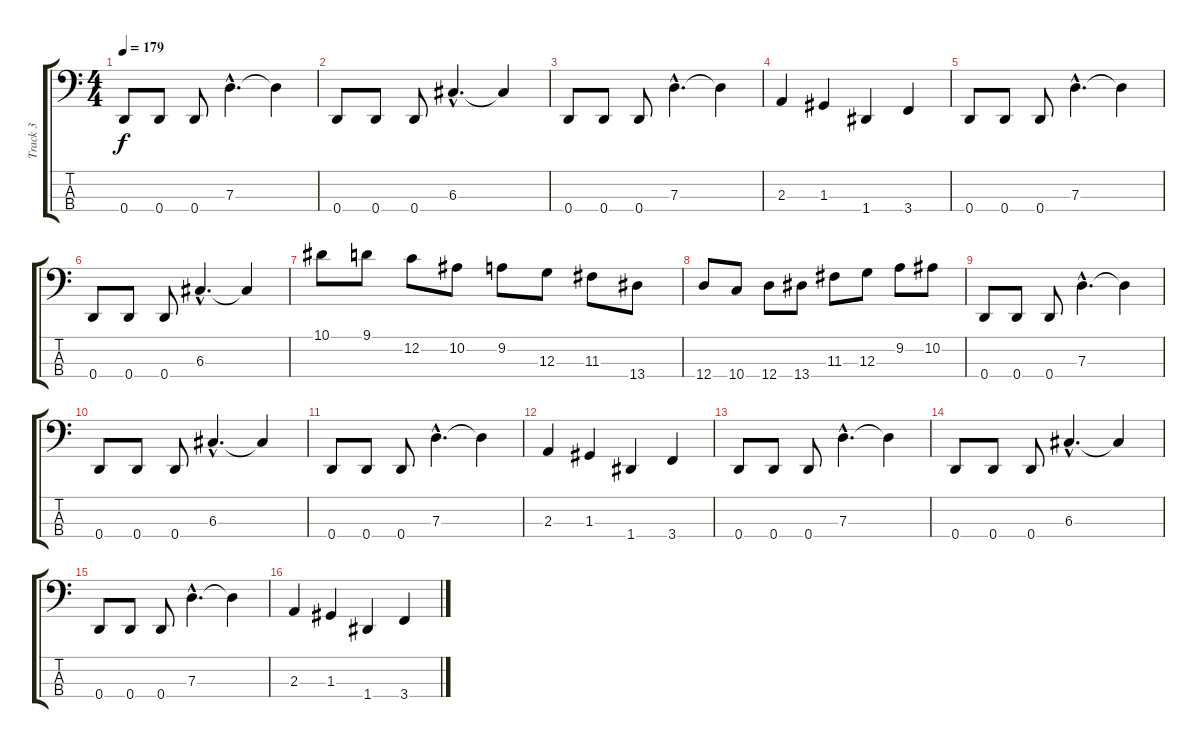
\track ("Track 3" "Track 3") {instrument electricbassfinger}
\staff {score tabs}
\tuning (F2 C2 G1 D1) {hide}
\ts (4 4)
\tempo 179
\clef f4
\ks c
0.4.8{dy f} 0.4.8 0.4.8 7.3{hac}.4{d} 7.3{t}.4 |
0.4.8 0.4.8 0.4.8 6.3{hac}.4{d} 6.3{t}.4 |
0.4.8 0.4.8 0.4.8 7.3{hac}.4{d} 7.3{t}.4 |
2.3.4 1.3.4 1.4.4 3.4.4 |
0.4.8 0.4.8 0.4.8 7.3{hac}.4{d} 7.3{t}.4 |
0.4.8 0.4.8 0.4.8 6.3{hac}.4{d} 6.3{t}.4 |
10.1.8 9.1.8 12.2.8 10.2.8 9.2.8 12.3.8 11.3.8 13.4.8 |
12.4.8 10.4.8 12.4.8 13.4.8 11.3.8 12.3.8 9.2.8 10.2.8 |
0.4.8 0.4.8 0.4.8 7.3{hac}.4{d} 7.3{t}.4 |
0.4.8 0.4.8 0.4.8 6.3{hac}.4{d} 6.3{t}.4 |
0.4.8 0.4.8 0.4.8 7.3{hac}.4{d} 7.3{t}.4 |
2.3.4 1.3.4 1.4.4 3.4.4 |
0.4.8 0.4.8 0.4.8 7.3{hac}.4{d} 7.3{t}.4 |
0.4.8 0.4.8 0.4.8 6.3{hac}.4{d} 6.3{t}.4 |
0.4.8 0.4.8 0.4.8 7.3{hac}.4{d} 7.3{t}.4 |
2.3.4 1.3.4 1.4.4 3.4.4
